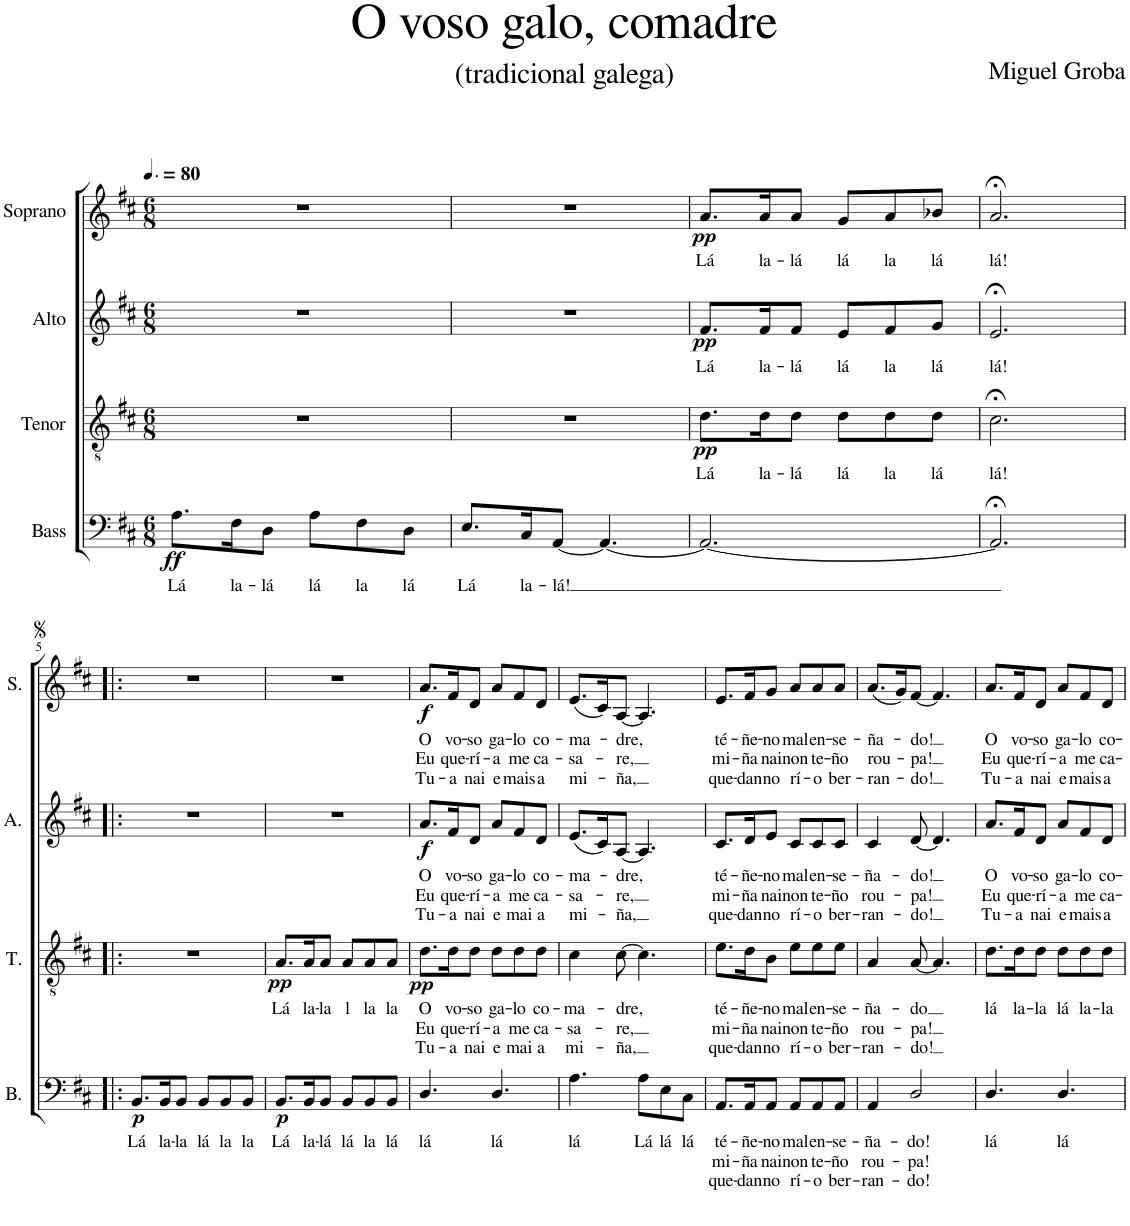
**kern	**text	**text	**text	**dynam	**kern	**text	**text	**text	**dynam	**kern	**text	**text	**text	**dynam	**kern	**text	**text	**text	**dynam
*part4	*part4	*part4	*part4	*part4	*part3	*part3	*part3	*part3	*part3	*part2	*part2	*part2	*part2	*part2	*part1	*part1	*part1	*part1	*part1
*staff4	*staff4	*staff4	*staff4	*staff4	*staff3	*staff3	*staff3	*staff3	*staff3	*staff2	*staff2	*staff2	*staff2	*staff2	*staff1	*staff1	*staff1	*staff1	*staff1
*I"Bass	*	*	*	*	*I"Tenor	*	*	*	*	*I"Alto	*	*	*	*	*I"Soprano	*	*	*	*
*I'B.	*	*	*	*	*I'T.	*	*	*	*	*I'A.	*	*	*	*	*I'S.	*	*	*	*
*clefF4	*	*	*	*	*clefGv2	*	*	*	*	*clefG2	*	*	*	*	*clefG2	*	*	*	*
*k[f#c#]	*	*	*	*	*k[f#c#]	*	*	*	*	*k[f#c#]	*	*	*	*	*k[f#c#]	*	*	*	*
*M6/8	*	*	*	*	*M6/8	*	*	*	*	*M6/8	*	*	*	*	*M6/8	*	*	*	*
*MM120	*	*	*	*	*MM120	*	*	*	*	*MM120	*	*	*	*	*MM120	*	*	*	*
=1	=1	=1	=1	=1	=1	=1	=1	=1	=1	=1	=1	=1	=1	=1	=1	=1	=1	=1	=1
!	!LO:LY:b	!	!	!LO:DY:b	!	!	!	!	!	!	!	!	!	!	!	!	!	!	!
8.A\L	Lá	.	.	ff	2.r	.	.	.	.	2.r	.	.	.	.	2.r	.	.	.	.
!	!LO:LY:b	!	!	!	!	!	!	!	!	!	!	!	!	!	!	!	!	!	!
16F#\K	la-	.	.	.	.	.	.	.	.	.	.	.	.	.	.	.	.	.	.
!	!LO:LY:b	!	!	!	!	!	!	!	!	!	!	!	!	!	!	!	!	!	!
8D\J	-lá	.	.	.	.	.	.	.	.	.	.	.	.	.	.	.	.	.	.
!	!LO:LY:b	!	!	!	!	!	!	!	!	!	!	!	!	!	!	!	!	!	!
8A\L	lá	.	.	.	.	.	.	.	.	.	.	.	.	.	.	.	.	.	.
!	!LO:LY:b	!	!	!	!	!	!	!	!	!	!	!	!	!	!	!	!	!	!
8F#\	la	.	.	.	.	.	.	.	.	.	.	.	.	.	.	.	.	.	.
!	!LO:LY:b	!	!	!	!	!	!	!	!	!	!	!	!	!	!	!	!	!	!
8D\J	lá	.	.	.	.	.	.	.	.	.	.	.	.	.	.	.	.	.	.
=2	=2	=2	=2	=2	=2	=2	=2	=2	=2	=2	=2	=2	=2	=2	=2	=2	=2	=2	=2
!	!LO:LY:b	!	!	!	!	!	!	!	!	!	!	!	!	!	!	!	!	!	!
8.E/L	Lá	.	.	.	2.r	.	.	.	.	2.r	.	.	.	.	2.r	.	.	.	.
!	!LO:LY:b	!	!	!	!	!	!	!	!	!	!	!	!	!	!	!	!	!	!
16C#/K	la-	.	.	.	.	.	.	.	.	.	.	.	.	.	.	.	.	.	.
!	!LO:LY:b	!	!	!	!	!	!	!	!	!	!	!	!	!	!	!	!	!	!
[8AA/J	-lá!	.	.	.	.	.	.	.	.	.	.	.	.	.	.	.	.	.	.
4.AA/_	.	.	.	.	.	.	.	.	.	.	.	.	.	.	.	.	.	.	.
=3	=3	=3	=3	=3	=3	=3	=3	=3	=3	=3	=3	=3	=3	=3	=3	=3	=3	=3	=3
!	!	!	!	!	!	!LO:LY:b	!	!	!LO:DY:b	!	!LO:LY:b	!	!	!LO:DY:b	!	!LO:LY:b	!	!	!LO:DY:b
2.AA/_	.	.	.	.	8.d\L	Lá	.	.	pp	8.f#/L	Lá	.	.	pp	8.a/L	Lá	.	.	pp
!	!	!	!	!	!	!LO:LY:b	!	!	!	!	!LO:LY:b	!	!	!	!	!LO:LY:b	!	!	!
.	.	.	.	.	16d\K	la-	.	.	.	16f#/K	la-	.	.	.	16a/K	la-	.	.	.
!	!	!	!	!	!	!LO:LY:b	!	!	!	!	!LO:LY:b	!	!	!	!	!LO:LY:b	!	!	!
.	.	.	.	.	8d\J	-lá	.	.	.	8f#/J	-lá	.	.	.	8a/J	-lá	.	.	.
!	!	!	!	!	!	!LO:LY:b	!	!	!	!	!LO:LY:b	!	!	!	!	!LO:LY:b	!	!	!
.	.	.	.	.	8d\L	lá	.	.	.	8e/L	lá	.	.	.	8g/L	lá	.	.	.
!	!	!	!	!	!	!LO:LY:b	!	!	!	!	!LO:LY:b	!	!	!	!	!LO:LY:b	!	!	!
.	.	.	.	.	8d\	la	.	.	.	8f#/	la	.	.	.	8a/	la	.	.	.
!	!	!	!	!	!	!LO:LY:b	!	!	!	!	!LO:LY:b	!	!	!	!	!LO:LY:b	!	!	!
.	.	.	.	.	8d\J	lá	.	.	.	8g/J	lá	.	.	.	8b-X/J	lá	.	.	.
=4	=4	=4	=4	=4	=4	=4	=4	=4	=4	=4	=4	=4	=4	=4	=4	=4	=4	=4	=4
!	!	!	!	!	!	!LO:LY:b	!	!	!	!	!LO:LY:b	!	!	!	!	!LO:LY:b	!	!	!
2.AA;</]	.	.	.	.	2.c#;<\	lá!	.	.	.	2.e;</	lá!	.	.	.	2.a;</	lá!	.	.	.
!!LO:LB:g=z
=5!|:	=5!|:	=5!|:	=5!|:	=5!|:	=5!|:	=5!|:	=5!|:	=5!|:	=5!|:	=5!|:	=5!|:	=5!|:	=5!|:	=5!|:	=5!|:	=5!|:	=5!|:	=5!|:	=5!|:
!	!LO:LY:b	!	!	!LO:DY:b	!	!	!	!	!	!	!	!	!	!	!	!	!	!	!
8.BB/L	Lá	.	.	p	2.r	.	.	.	.	2.r	.	.	.	.	2.r	.	.	.	.
!	!LO:LY:b	!	!	!	!	!	!	!	!	!	!	!	!	!	!	!	!	!	!
16BB/K	la-	.	.	.	.	.	.	.	.	.	.	.	.	.	.	.	.	.	.
!	!LO:LY:b	!	!	!	!	!	!	!	!	!	!	!	!	!	!	!	!	!	!
8BB/J	-la	.	.	.	.	.	.	.	.	.	.	.	.	.	.	.	.	.	.
!	!LO:LY:b	!	!	!	!	!	!	!	!	!	!	!	!	!	!	!	!	!	!
8BB/L	lá	.	.	.	.	.	.	.	.	.	.	.	.	.	.	.	.	.	.
!	!LO:LY:b	!	!	!	!	!	!	!	!	!	!	!	!	!	!	!	!	!	!
8BB/	la	.	.	.	.	.	.	.	.	.	.	.	.	.	.	.	.	.	.
!	!LO:LY:b	!	!	!	!	!	!	!	!	!	!	!	!	!	!	!	!	!	!
8BB/J	la	.	.	.	.	.	.	.	.	.	.	.	.	.	.	.	.	.	.
=6	=6	=6	=6	=6	=6	=6	=6	=6	=6	=6	=6	=6	=6	=6	=6	=6	=6	=6	=6
!	!LO:LY:b	!	!	!LO:DY:b	!	!LO:LY:b	!	!	!LO:DY:b	!	!	!	!	!	!	!	!	!	!
8.BB/L	Lá	.	.	p	8.A/L	Lá	.	.	pp	2.r	.	.	.	.	2.r	.	.	.	.
!	!LO:LY:b	!	!	!	!	!LO:LY:b	!	!	!	!	!	!	!	!	!	!	!	!	!
16BB/K	la-	.	.	.	16A/K	la-	.	.	.	.	.	.	.	.	.	.	.	.	.
!	!LO:LY:b	!	!	!	!	!LO:LY:b	!	!	!	!	!	!	!	!	!	!	!	!	!
8BB/J	-lá	.	.	.	8A/J	-la	.	.	.	.	.	.	.	.	.	.	.	.	.
!	!LO:LY:b	!	!	!	!	!LO:LY:b	!	!	!	!	!	!	!	!	!	!	!	!	!
8BB/L	lá	.	.	.	8A/L	l	.	.	.	.	.	.	.	.	.	.	.	.	.
!	!LO:LY:b	!	!	!	!	!LO:LY:b	!	!	!	!	!	!	!	!	!	!	!	!	!
8BB/	la	.	.	.	8A/	la	.	.	.	.	.	.	.	.	.	.	.	.	.
!	!LO:LY:b	!	!	!	!	!LO:LY:b	!	!	!	!	!	!	!	!	!	!	!	!	!
8BB/J	lá	.	.	.	8A/J	la	.	.	.	.	.	.	.	.	.	.	.	.	.
=7	=7	=7	=7	=7	=7	=7	=7	=7	=7	=7	=7	=7	=7	=7	=7	=7	=7	=7	=7
!	!LO:LY:b	!	!	!	!	!LO:LY:b	!LO:LY:b	!LO:LY:b	!LO:DY:b	!	!LO:LY:b	!LO:LY:b	!LO:LY:b	!LO:DY:b	!	!LO:LY:b	!LO:LY:b	!LO:LY:b	!LO:DY:b
4.D/	lá	.	.	.	8.d\L	O	Eu	Tu-	pp	8.a/L	O	Eu	Tu-	f	8.a/L	O	Eu	Tu-	f
!	!	!	!	!	!	!LO:LY:b	!LO:LY:b	!LO:LY:b	!	!	!LO:LY:b	!LO:LY:b	!LO:LY:b	!	!	!LO:LY:b	!LO:LY:b	!LO:LY:b	!
.	.	.	.	.	16d\K	vo-	que-	-a	.	16f#/K	vo-	que-	-a	.	16f#/K	vo-	que-	-a	.
!	!	!	!	!	!	!LO:LY:b	!LO:LY:b	!LO:LY:b	!	!	!LO:LY:b	!LO:LY:b	!LO:LY:b	!	!	!LO:LY:b	!LO:LY:b	!LO:LY:b	!
.	.	.	.	.	8d\J	-so	-rí-	nai	.	8d/J	-so	-rí-	nai	.	8d/J	-so	-rí-	nai	.
!	!LO:LY:b	!	!	!	!	!LO:LY:b	!LO:LY:b	!LO:LY:b	!	!	!LO:LY:b	!LO:LY:b	!LO:LY:b	!	!	!LO:LY:b	!LO:LY:b	!LO:LY:b	!
4.D/	lá	.	.	.	8d\L	ga-	-a	e	.	8a/L	ga-	-a	e	.	8a/L	ga-	-a	e	.
!	!	!	!	!	!	!LO:LY:b	!LO:LY:b	!LO:LY:b	!	!	!LO:LY:b	!LO:LY:b	!LO:LY:b	!	!	!LO:LY:b	!LO:LY:b	!LO:LY:b	!
.	.	.	.	.	8d\	-lo	me	mai	.	8f#/	-lo	me	mai	.	8f#/	-lo	me	mais	.
!	!	!	!	!	!	!LO:LY:b	!LO:LY:b	!LO:LY:b	!	!	!LO:LY:b	!LO:LY:b	!LO:LY:b	!	!	!LO:LY:b	!LO:LY:b	!LO:LY:b	!
.	.	.	.	.	8d\J	co-	ca-	a	.	8d/J	co-	ca-	a	.	8d/J	co-	ca-	a	.
=8	=8	=8	=8	=8	=8	=8	=8	=8	=8	=8	=8	=8	=8	=8	=8	=8	=8	=8	=8
!	!LO:LY:b	!	!	!	!	!LO:LY:b	!LO:LY:b	!LO:LY:b	!	!	!LO:LY:b	!LO:LY:b	!LO:LY:b	!	!	!LO:LY:b	!LO:LY:b	!LO:LY:b	!
4.A\	lá	.	.	.	4c#\	-ma-	-sa-	mi-	.	(8.e/L	-ma-	-sa-	mi-	.	(8.e/L	-ma-	-sa-	mi-	.
.	.	.	.	.	.	.	.	.	.	16c#/K)	.	.	.	.	16c#/K)	.	.	.	.
!	!	!	!	!	!	!LO:LY:b	!LO:LY:b	!LO:LY:b	!	!	!LO:LY:b	!LO:LY:b	!LO:LY:b	!	!	!LO:LY:b	!LO:LY:b	!LO:LY:b	!
.	.	.	.	.	[8c#\	-dre,	-re,	-ña,	.	[8A/J	-dre,	-re,	-ña,	.	[8A/J	-dre,	-re,	-ña,	.
!	!LO:LY:b	!	!	!	!	!	!	!	!	!	!	!	!	!	!	!	!	!	!
8A\L	Lá	.	.	.	4.c#\]	.	.	.	.	4.A/]	.	.	.	.	4.A/]	.	.	.	.
!	!LO:LY:b	!	!	!	!	!	!	!	!	!	!	!	!	!	!	!	!	!	!
8E\	lá	.	.	.	.	.	.	.	.	.	.	.	.	.	.	.	.	.	.
!	!LO:LY:b	!	!	!	!	!	!	!	!	!	!	!	!	!	!	!	!	!	!
8C#\J	lá	.	.	.	.	.	.	.	.	.	.	.	.	.	.	.	.	.	.
=9	=9	=9	=9	=9	=9	=9	=9	=9	=9	=9	=9	=9	=9	=9	=9	=9	=9	=9	=9
!	!LO:LY:b	!LO:LY:b	!LO:LY:b	!	!	!LO:LY:b	!LO:LY:b	!LO:LY:b	!	!	!LO:LY:b	!LO:LY:b	!LO:LY:b	!	!	!LO:LY:b	!LO:LY:b	!LO:LY:b	!
8.AA/L	té-	mi-	que-	.	8.e\L	té-	mi-	que-	.	8.c#/L	té-	mi-	que-	.	8.e/L	té-	mi-	que-	.
!	!LO:LY:b	!LO:LY:b	!LO:LY:b	!	!	!LO:LY:b	!LO:LY:b	!LO:LY:b	!	!	!LO:LY:b	!LO:LY:b	!LO:LY:b	!	!	!LO:LY:b	!LO:LY:b	!LO:LY:b	!
16AA/K	-ñe-	-ña	-dan	.	16d\K	-ñe-	-ña	-dan	.	16d/K	-ñe-	-ña	-dan	.	16f#/K	-ñe-	-ña	-dan	.
!	!LO:LY:b	!LO:LY:b	!LO:LY:b	!	!	!LO:LY:b	!LO:LY:b	!LO:LY:b	!	!	!LO:LY:b	!LO:LY:b	!LO:LY:b	!	!	!LO:LY:b	!LO:LY:b	!LO:LY:b	!
8AA/J	-no	nai	no	.	8B\J	-no	nai	no	.	8e/J	-no	nai	no	.	8g/J	-no	nai	no	.
!	!LO:LY:b	!LO:LY:b	!LO:LY:b	!	!	!LO:LY:b	!LO:LY:b	!LO:LY:b	!	!	!LO:LY:b	!LO:LY:b	!LO:LY:b	!	!	!LO:LY:b	!LO:LY:b	!LO:LY:b	!
8AA/L	mal	non	rí-	.	8e\L	mal	non	rí-	.	8c#/L	mal	non	rí-	.	8a/L	mal	non	rí-	.
!	!LO:LY:b	!LO:LY:b	!LO:LY:b	!	!	!LO:LY:b	!LO:LY:b	!LO:LY:b	!	!	!LO:LY:b	!LO:LY:b	!LO:LY:b	!	!	!LO:LY:b	!LO:LY:b	!LO:LY:b	!
8AA/	en-	te-	-o	.	8e\	en-	te-	-o	.	8c#/	en-	te-	-o	.	8a/	en-	te-	-o	.
!	!LO:LY:b	!LO:LY:b	!LO:LY:b	!	!	!LO:LY:b	!LO:LY:b	!LO:LY:b	!	!	!LO:LY:b	!LO:LY:b	!LO:LY:b	!	!	!LO:LY:b	!LO:LY:b	!LO:LY:b	!
8AA/J	-se-	-ño	ber-	.	8e\J	-se-	-ño	ber-	.	8c#/J	-se-	-ño	ber-	.	8a/J	-se-	-ño	ber-	.
=10	=10	=10	=10	=10	=10	=10	=10	=10	=10	=10	=10	=10	=10	=10	=10	=10	=10	=10	=10
!	!LO:LY:b	!LO:LY:b	!LO:LY:b	!	!	!LO:LY:b	!LO:LY:b	!LO:LY:b	!	!	!LO:LY:b	!LO:LY:b	!LO:LY:b	!	!	!LO:LY:b	!LO:LY:b	!LO:LY:b	!
4AA/	-ña-	rou-	-ran-	.	4A/	-ña-	rou-	-ran-	.	4c#/	-ña-	rou-	-ran-	.	(8.a/L	-ña-	rou-	-ran-	.
.	.	.	.	.	.	.	.	.	.	.	.	.	.	.	16g/K)	.	.	.	.
!	!LO:LY:b	!LO:LY:b	!LO:LY:b	!	!	!LO:LY:b	!LO:LY:b	!LO:LY:b	!	!	!LO:LY:b	!LO:LY:b	!LO:LY:b	!	!	!LO:LY:b	!LO:LY:b	!LO:LY:b	!
2D/	-do!	-pa!	-do!	.	[8A/	-do	-pa!	-do!	.	[8d/	-do!	-pa!	-do!	.	[8f#/J	-do!	-pa!	-do!	.
.	.	.	.	.	4.A/]	.	.	.	.	4.d/]	.	.	.	.	4.f#/]	.	.	.	.
=11	=11	=11	=11	=11	=11	=11	=11	=11	=11	=11	=11	=11	=11	=11	=11	=11	=11	=11	=11
!	!LO:LY:b	!	!	!	!	!LO:LY:b	!	!	!	!	!LO:LY:b	!LO:LY:b	!LO:LY:b	!	!	!LO:LY:b	!LO:LY:b	!LO:LY:b	!
4.D/	lá	.	.	.	8.d\L	lá	.	.	.	8.a/L	O	Eu	Tu-	.	8.a/L	O	Eu	Tu-	.
!	!	!	!	!	!	!LO:LY:b	!	!	!	!	!LO:LY:b	!LO:LY:b	!LO:LY:b	!	!	!LO:LY:b	!LO:LY:b	!LO:LY:b	!
.	.	.	.	.	16d\K	la-	.	.	.	16f#/K	vo-	que-	-a	.	16f#/K	vo-	que-	-a	.
!	!	!	!	!	!	!LO:LY:b	!	!	!	!	!LO:LY:b	!LO:LY:b	!LO:LY:b	!	!	!LO:LY:b	!LO:LY:b	!LO:LY:b	!
.	.	.	.	.	8d\J	-la	.	.	.	8d/J	-so	-rí-	nai	.	8d/J	-so	-rí-	nai	.
!	!LO:LY:b	!	!	!	!	!LO:LY:b	!	!	!	!	!LO:LY:b	!LO:LY:b	!LO:LY:b	!	!	!LO:LY:b	!LO:LY:b	!LO:LY:b	!
4.D/	lá	.	.	.	8d\L	lá	.	.	.	8a/L	ga-	-a	e	.	8a/L	ga-	-a	e	.
!	!	!	!	!	!	!LO:LY:b	!	!	!	!	!LO:LY:b	!LO:LY:b	!LO:LY:b	!	!	!LO:LY:b	!LO:LY:b	!LO:LY:b	!
.	.	.	.	.	8d\	la-	.	.	.	8f#/	-lo	me	mais	.	8f#/	-lo	me	mais	.
!	!	!	!	!	!	!LO:LY:b	!	!	!	!	!LO:LY:b	!LO:LY:b	!LO:LY:b	!	!	!LO:LY:b	!LO:LY:b	!LO:LY:b	!
.	.	.	.	.	8d\J	-la	.	.	.	8d/J	co-	ca-	a	.	8d/J	co-	ca-	a	.
=	=	=	=	=	=	=	=	=	=	=	=	=	=	=	=	=	=	=	=
*-	*-	*-	*-	*-	*-	*-	*-	*-	*-	*-	*-	*-	*-	*-	*-	*-	*-	*-	*-
